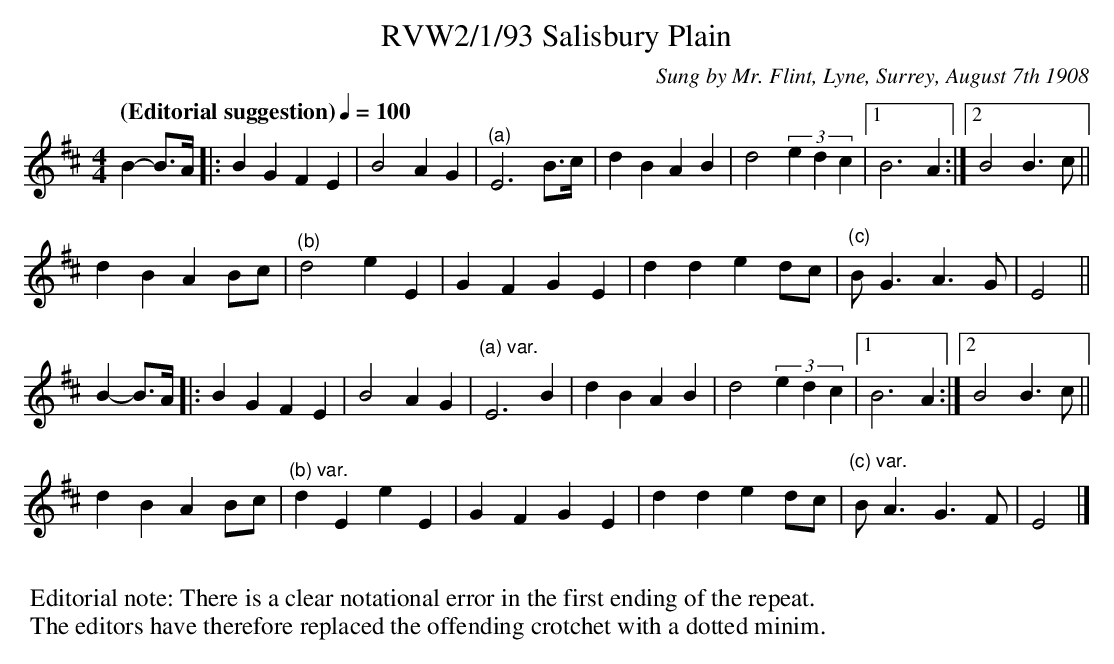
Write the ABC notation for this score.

X:1
T:RVW2/1/93 Salisbury Plain
C:Sung by Mr. Flint, Lyne, Surrey, August 7th 1908
L:1/4
Q:"(Editorial suggestion)" 1/4=100
M:4/4
K:Edor
B-B/>A/ |: B G F E | B2 A G |"^(a)" E3 B/>c/ | d B A B | d2 (3e d c |1 B3 A :|2 B2 B3/2 c/ ||
d B A B/c/ |"^(b)" d2 e E | G F G E | d d e d/c/ |"^(c)" B/ G3/2 A3/2 G/ | E2 ||
B-B/>A/ |: B G F E | B2 A G |"^(a) var." E3 B | d B A B | d2 (3e d c |1 B3 A :|2 B2 B3/2 c/ ||
 d B A B/c/ |"^(b) var." d E e E | G F G E | d d e d/c/ |"^(c) var." B/ A3/2 G3/2 F/ | E2 |]
